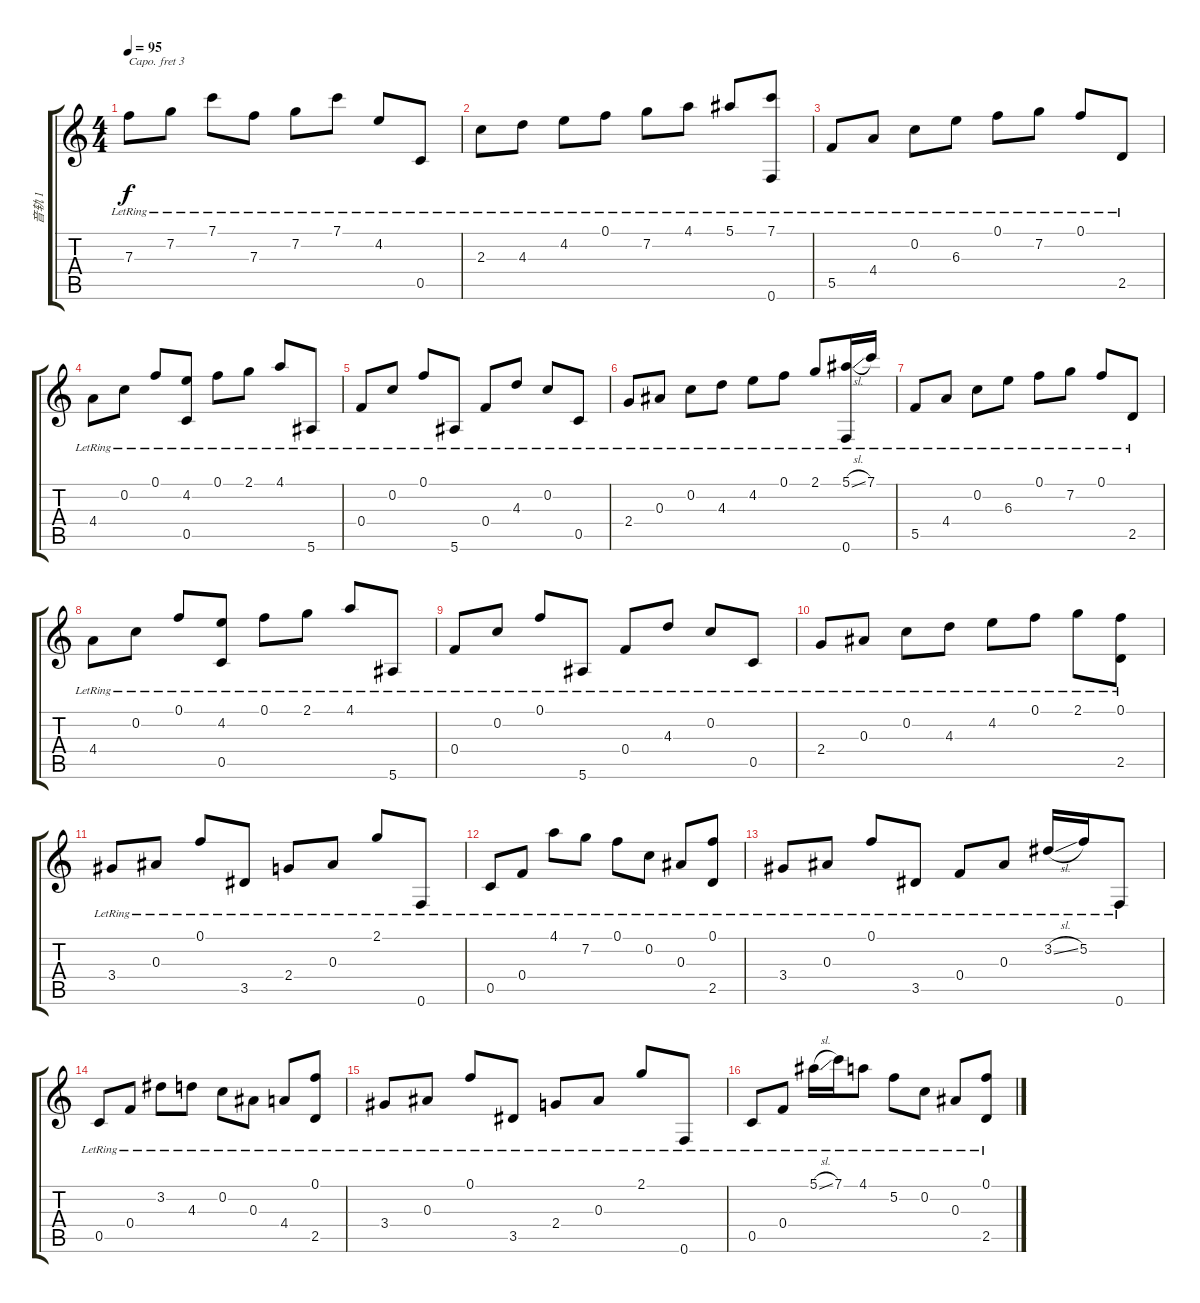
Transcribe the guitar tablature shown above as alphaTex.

\track ("音轨 1" "音轨 1") {instrument acousticguitarsteel}
\staff {score tabs}
\capo 3
\tuning (D4 A3 G3 D3 A2 D2) {hide}
\ts (4 4)
\tempo 95
\clef g2
\ks c
7.3{lr}.8{dy f} 7.2{lr}.8 7.1{lr}.8 7.3{lr}.8 7.2{lr}.8 7.1{lr}.8 4.2{lr}.8 0.5{lr}.8 |
2.3{lr}.8 4.3{lr}.8 4.2{lr}.8 0.1{lr}.8 7.2{lr}.8 4.1{lr}.8 5.1{lr}.8 (7.1{lr} 0.6{lr}).8 |
5.5{lr}.8 4.4{lr}.8 0.2{lr}.8 6.3{lr}.8 0.1{lr}.8 7.2{lr}.8 0.1{lr}.8 2.5{lr}.8 |
4.4{lr}.8 0.2{lr}.8 0.1{lr}.8 (4.2{lr} 0.5{lr}).8 0.1{lr}.8 2.1{lr}.8 4.1{lr}.8 5.6{lr}.8 |
0.4{lr}.8 0.2{lr}.8 0.1{lr}.8 5.6{lr}.8 0.4{lr}.8 4.3{lr}.8 0.2{lr}.8 0.5{lr}.8 |
2.4{lr}.8 0.3{lr}.8 0.2{lr}.8 4.3{lr}.8 4.2{lr}.8 0.1{lr}.8 2.1{lr}.8 (5.1{sl lr} 0.6{lr}).16 7.1{lr}.16 |
5.5{lr}.8 4.4{lr}.8 0.2{lr}.8 6.3{lr}.8 0.1{lr}.8 7.2{lr}.8 0.1{lr}.8 2.5{lr}.8 |
4.4{lr}.8 0.2{lr}.8 0.1{lr}.8 (4.2{lr} 0.5{lr}).8 0.1{lr}.8 2.1{lr}.8 4.1{lr}.8 5.6{lr}.8 |
0.4{lr}.8 0.2{lr}.8 0.1{lr}.8 5.6{lr}.8 0.4{lr}.8 4.3{lr}.8 0.2{lr}.8 0.5{lr}.8 |
2.4{lr}.8 0.3{lr}.8 0.2{lr}.8 4.3{lr}.8 4.2{lr}.8 0.1{lr}.8 2.1{lr}.8 (0.1{lr} 2.5{lr}).8 |
3.4{lr}.8 0.3{lr}.8 0.1{lr}.8 3.5{lr}.8 2.4{lr}.8 0.3{lr}.8 2.1{lr}.8 0.6{lr}.8 |
0.5{lr}.8 0.4{lr}.8 4.1{lr}.8 7.2{lr}.8 0.1{lr}.8 0.2{lr}.8 0.3{lr}.8 (0.1{lr} 2.5{lr}).8 |
3.4{lr}.8 0.3{lr}.8 0.1{lr}.8 3.5{lr}.8 0.4{lr}.8 0.3{lr}.8 3.2{sl lr}.16 5.2{lr}.16 0.6{lr}.8 |
0.5{lr}.8 0.4{lr}.8 3.2{lr}.8 4.3{lr}.8 0.2{lr}.8 0.3{lr}.8 4.4{lr}.8 (0.1{lr} 2.5{lr}).8 |
3.4{lr}.8 0.3{lr}.8 0.1{lr}.8 3.5{lr}.8 2.4{lr}.8 0.3{lr}.8 2.1{lr}.8 0.6{lr}.8 |
0.5{lr}.8 0.4{lr}.8 5.1{sl lr}.16 7.1{lr}.16 4.1{lr}.8 5.2{lr}.8 0.2{lr}.8 0.3{lr}.8 (0.1{lr} 2.5{lr}).8
